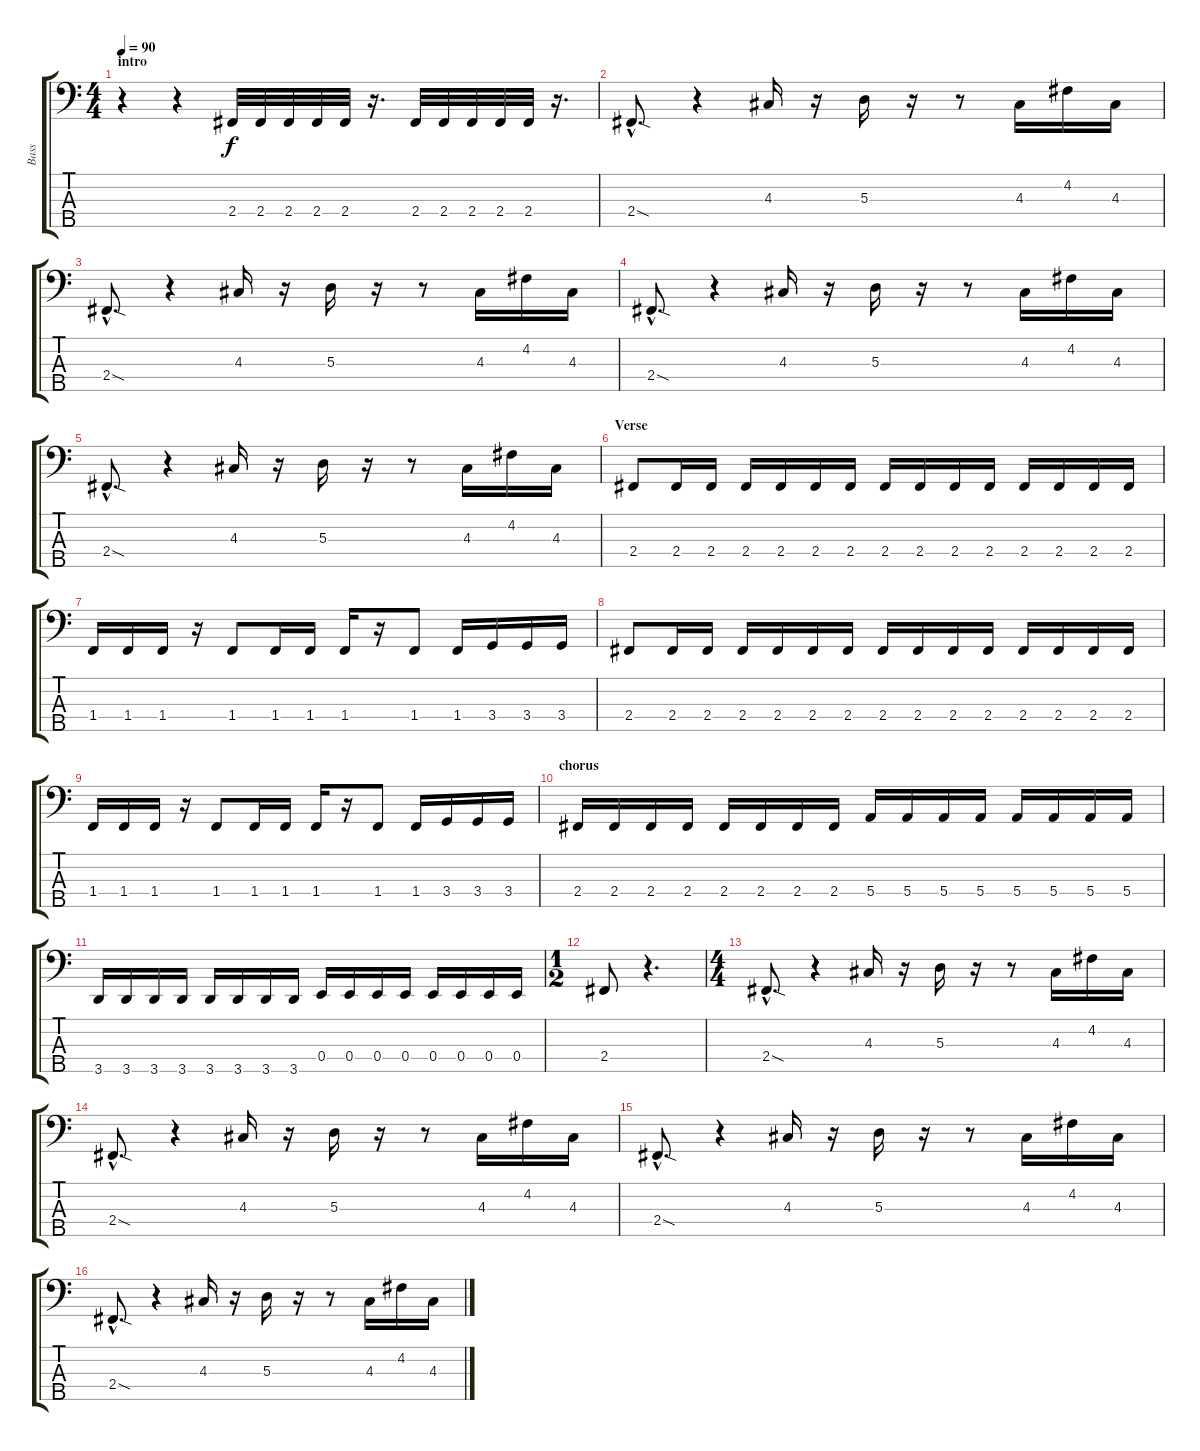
\track ("Bass" "Bass") {instrument electricbassfinger}
\staff {score tabs}
\tuning (G2 D2 A1 E1 B0) {hide}
\ts (4 4)
\section ("" "intro")
\tempo 90
\clef f4
\ks c
r.4{dy f instrument electricbassfinger} r.4 2.4.32 2.4.32 2.4.32 2.4.32 2.4.32 r.16{d} 2.4.32 2.4.32 2.4.32 2.4.32 2.4.32 r.16{d} |
2.4{sod hac}.8{d} r.4 4.3.16 r.16 5.3.16 r.16 r.8 4.3.16 4.2.16 4.3.16 |
2.4{sod hac}.8{d} r.4 4.3.16 r.16 5.3.16 r.16 r.8 4.3.16 4.2.16 4.3.16 |
2.4{sod hac}.8{d} r.4 4.3.16 r.16 5.3.16 r.16 r.8 4.3.16 4.2.16 4.3.16 |
2.4{sod hac}.8{d} r.4 4.3.16 r.16 5.3.16 r.16 r.8 4.3.16 4.2.16 4.3.16 |
\section ("" "Verse")
2.4.8 2.4.16 2.4.16 2.4.16 2.4.16 2.4.16 2.4.16 2.4.16 2.4.16 2.4.16 2.4.16 2.4.16 2.4.16 2.4.16 2.4.16 |
1.4.16 1.4.16 1.4.16 r.16 1.4.8 1.4.16 1.4.16 1.4.16 r.16 1.4.8 1.4.16 3.4.16 3.4.16 3.4.16 |
2.4.8 2.4.16 2.4.16 2.4.16 2.4.16 2.4.16 2.4.16 2.4.16 2.4.16 2.4.16 2.4.16 2.4.16 2.4.16 2.4.16 2.4.16 |
1.4.16 1.4.16 1.4.16 r.16 1.4.8 1.4.16 1.4.16 1.4.16 r.16 1.4.8 1.4.16 3.4.16 3.4.16 3.4.16 |
\section ("" "chorus")
2.4.16 2.4.16 2.4.16 2.4.16 2.4.16 2.4.16 2.4.16 2.4.16 5.4.16 5.4.16 5.4.16 5.4.16 5.4.16 5.4.16 5.4.16 5.4.16 |
3.5.16 3.5.16 3.5.16 3.5.16 3.5.16 3.5.16 3.5.16 3.5.16 0.4.16 0.4.16 0.4.16 0.4.16 0.4.16 0.4.16 0.4.16 0.4.16 |
\ts (1 2)
2.4.8 r.4{d} |
\ts (4 4)
2.4{sod hac}.8{d} r.4 4.3.16 r.16 5.3.16 r.16 r.8 4.3.16 4.2.16 4.3.16 |
2.4{sod hac}.8{d} r.4 4.3.16 r.16 5.3.16 r.16 r.8 4.3.16 4.2.16 4.3.16 |
2.4{sod hac}.8{d} r.4 4.3.16 r.16 5.3.16 r.16 r.8 4.3.16 4.2.16 4.3.16 |
2.4{sod hac}.8{d} r.4 4.3.16 r.16 5.3.16 r.16 r.8 4.3.16 4.2.16 4.3.16
